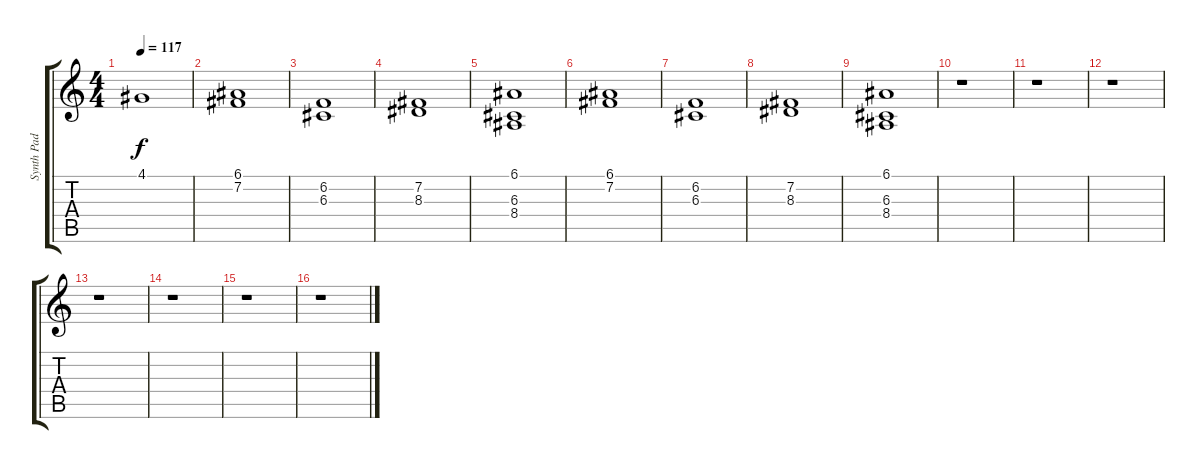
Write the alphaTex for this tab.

\track ("Synth Pad" "Synth Pad") {instrument stringensemble2}
\staff {score tabs}
\tuning (E4 B3 G3 D3 A2 E2) {hide}
\ts (4 4)
\tempo 117
\clef g2
\ks c
4.1.1{dy f} |
(6.1 7.2).1 |
(6.2 6.3).1 |
(7.2 8.3).1 |
(6.1 6.3 8.4).1 |
(6.1 7.2).1 |
(6.2 6.3).1 |
(7.2 8.3).1 |
(6.1 6.3 8.4).1 |
r.1 |
r.1 |
r.1 |
r.1 |
r.1 |
r.1 |
r.1
